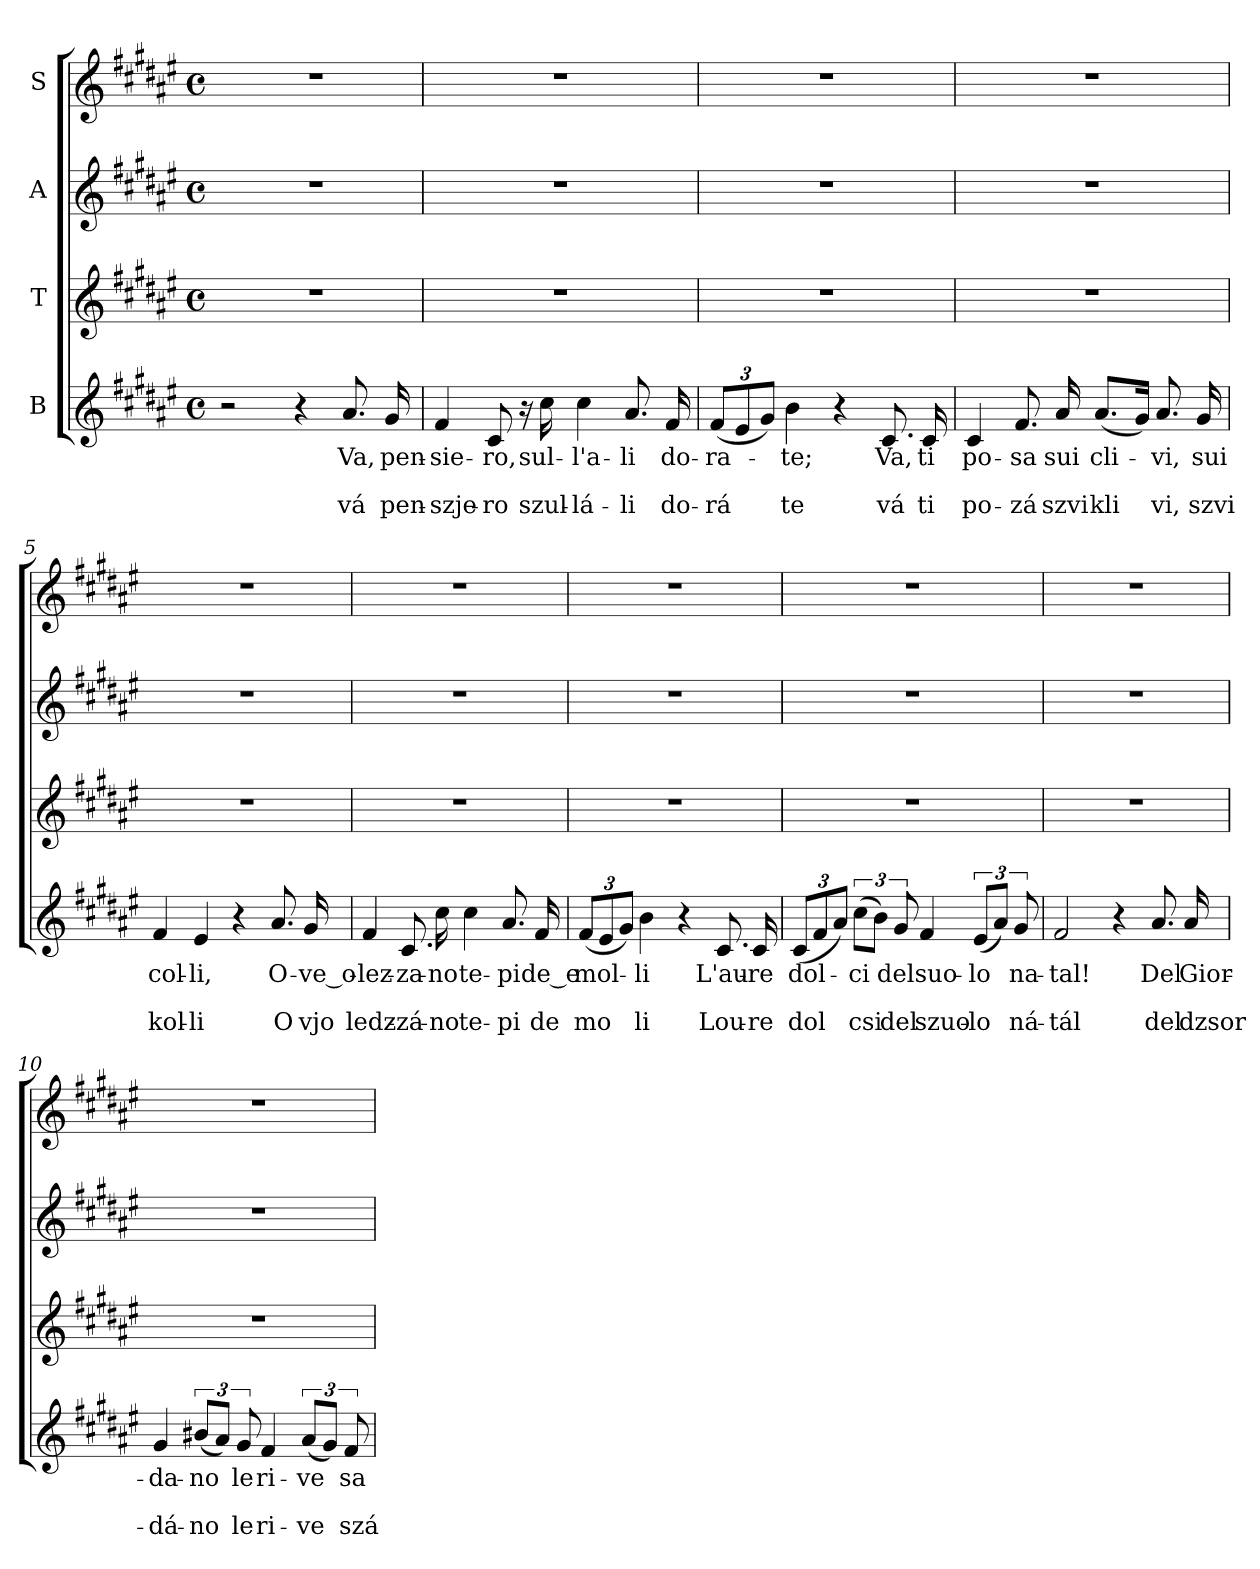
**kern	**text	**text	**text	**kern	**kern	**kern
*part4	*part4	*part4	*part4	*part3	*part2	*part1
*staff4	*staff4	*staff4	*staff4	*staff3	*staff2	*staff1
*I"B	*	*	*	*I"T	*I"A	*I"S
*clefG2	*	*	*	*clefG2	*clefG2	*clefG2
*k[f#c#g#d#a#e#]	*	*	*	*k[f#c#g#d#a#e#]	*k[f#c#g#d#a#e#]	*k[f#c#g#d#a#e#]
*M4/4	*	*	*	*M4/4	*M4/4	*M4/4
*met(c)	*	*	*	*met(c)	*met(c)	*met(c)
=1	=1	=1	=1	=1	=1	=1
2r	.	.	.	1r	1r	1r
4r	.	.	.	.	.	.
8.a#/	Va,	.	vá	.	.	.
16g#/	pen-	.	pen-	.	.	.
=2	=2	=2	=2	=2	=2	=2
4f#/	-sie-	.	-szje-	1r	1r	1r
8c#/	-ro,	.	-ro	.	.	.
16r	.	.	.	.	.	.
16cc#\	sul-	.	szul-	.	.	.
4cc#\	-l'a-	.	-lá-	.	.	.
8.a#/	-li	.	-li	.	.	.
16f#/	do-	.	do-	.	.	.
=3	=3	=3	=3	=3	=3	=3
*Xbrackettup	*	*	*	*	*	*
(12f#/L	-ra-	.	-rá	1r	1r	1r
12e#/	.	.	.	.	.	.
12g#/J)	.	.	.	.	.	.
4b\	-te;	.	te	.	.	.
4r	.	.	.	.	.	.
8.c#/	Va,	.	vá	.	.	.
16c#/	ti	.	ti	.	.	.
=4	=4	=4	=4	=4	=4	=4
4c#/	po-	.	po-	1r	1r	1r
8.f#/	-sa	.	-zá	.	.	.
16a#/	sui	.	szvi	.	.	.
(8.a#/L	cli-	.	kli	.	.	.
16g#/Jk)	.	.	.	.	.	.
8.a#/	-vi,	.	vi,	.	.	.
16g#/	sui	.	szvi	.	.	.
=5	=5	=5	=5	=5	=5	=5
4f#/	col-	.	kol-	1r	1r	1r
4e#/	-li,	.	-li	.	.	.
4r	.	.	.	.	.	.
8.a#/	O-	.	O	.	.	.
16g#/	-ve_o-	.	vjo	.	.	.
!!LO:LB:g=z
=6	=6	=6	=6	=6	=6	=6
4f#/	-lez-	.	ledz-	1r	1r	1r
8.c#/	-za-	.	-zá-	.	.	.
16cc#\	-no	.	-no	.	.	.
4cc#\	te-	.	te-	.	.	.
8.a#/	-pi	.	-pi	.	.	.
16f#/	de_e	.	de	.	.	.
=7	=7	=7	=7	=7	=7	=7
(12f#/L	mol-	.	mo	1r	1r	1r
12e#/	.	.	.	.	.	.
12g#/J)	.	.	.	.	.	.
4b\	-li	.	li	.	.	.
4r	.	.	.	.	.	.
8.c#/	L'au-	.	Lou-	.	.	.
16c#/	-re	.	-re	.	.	.
=8	=8	=8	=8	=8	=8	=8
(12c#/L	dol-	.	dol	1r	1r	1r
12f#/	.	.	.	.	.	.
12a#/J)	.	.	.	.	.	.
*brackettup	*	*	*	*	*	*
(12cc#\L	-ci	.	csi	.	.	.
12b\J)	.	.	.	.	.	.
12g#/	del	.	del	.	.	.
4f#/	suo-	.	szuo-	.	.	.
(12e#/L	-lo	.	-lo	.	.	.
12a#/J)	.	.	.	.	.	.
12g#/	na-	.	ná-	.	.	.
=9	=9	=9	=9	=9	=9	=9
2f#/	-tal!	.	-tál	1r	1r	1r
4r	.	.	.	.	.	.
8.a#/	Del	.	del	.	.	.
16a#/	Gior-	.	dzsor-	.	.	.
!!LO:LB:g=z
=10	=10	=10	=10	=10	=10	=10
4g#/	-da-	.	-dá-	1r	1r	1r
(12b#X/L	-no	.	-no	.	.	.
12a#/J)	.	.	.	.	.	.
12g#/	le	.	le	.	.	.
4f#/	ri-	.	ri-	.	.	.
(12a#/L	-ve	.	-ve	.	.	.
12g#/J)	.	.	.	.	.	.
12f#/	sa-	.	szá-	.	.	.
=	=	=	=	=	=	=
*-	*-	*-	*-	*-	*-	*-
